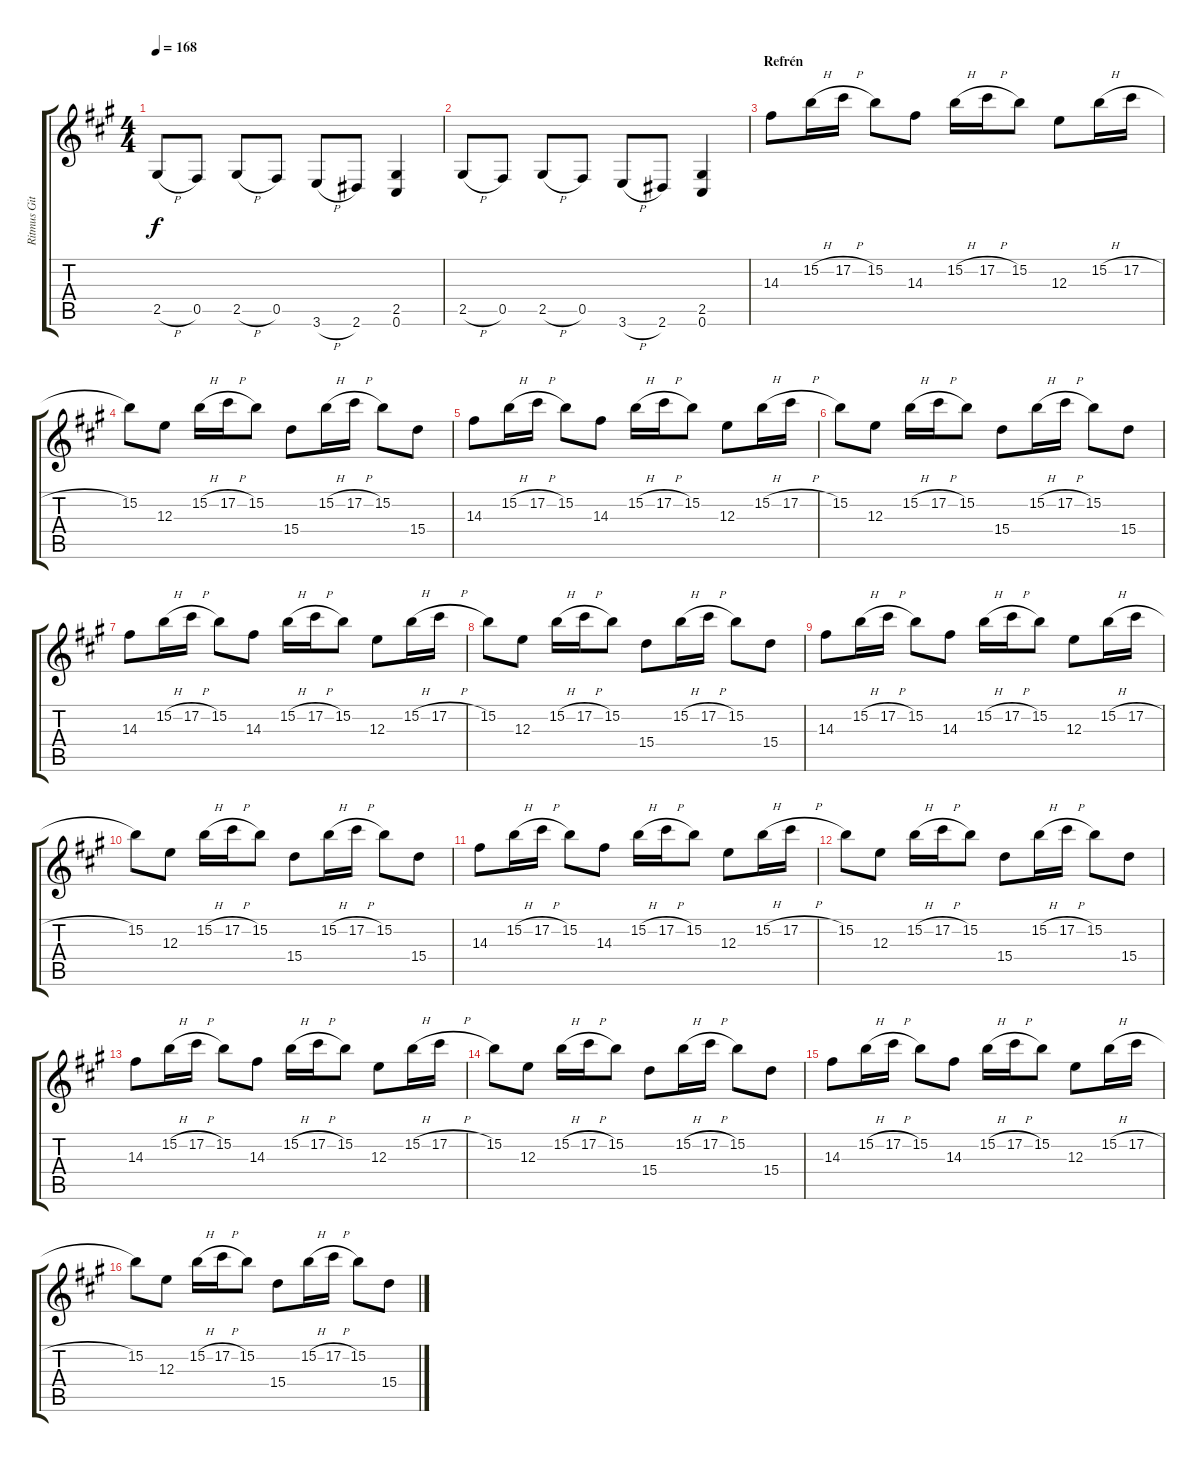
\track ("Ritmus Gitár 1" "Ritmus Git") {instrument distortionguitar}
\staff {score tabs}
\tuning (Db4 Ab3 E3 B2 Gb2 Db2) {hide}
\ts (4 4)
\tempo 168
\clef g2
\ks f#minor
2.5{h}.8{dy f} 0.5.8 2.5{h}.8 0.5.8 3.6{h}.8 2.6.8 (2.5 0.6).4 |
2.5{h}.8 0.5.8 2.5{h}.8 0.5.8 3.6{h}.8 2.6.8 (2.5 0.6).4 |
\section ("" "Refrén")
14.3.8 15.2{h}.16 17.2{h}.16 15.2.8 14.3.8 15.2{h}.16 17.2{h}.16 15.2.8 12.3.8 15.2{h}.16 17.2{h}.16 |
15.2.8 12.3.8 15.2{h}.16 17.2{h}.16 15.2.8 15.4.8 15.2{h}.16 17.2{h}.16 15.2.8 15.4.8 |
14.3.8 15.2{h}.16 17.2{h}.16 15.2.8 14.3.8 15.2{h}.16 17.2{h}.16 15.2.8 12.3.8 15.2{h}.16 17.2{h}.16 |
15.2.8 12.3.8 15.2{h}.16 17.2{h}.16 15.2.8 15.4.8 15.2{h}.16 17.2{h}.16 15.2.8 15.4.8 |
14.3.8 15.2{h}.16 17.2{h}.16 15.2.8 14.3.8 15.2{h}.16 17.2{h}.16 15.2.8 12.3.8 15.2{h}.16 17.2{h}.16 |
15.2.8 12.3.8 15.2{h}.16 17.2{h}.16 15.2.8 15.4.8 15.2{h}.16 17.2{h}.16 15.2.8 15.4.8 |
14.3.8 15.2{h}.16 17.2{h}.16 15.2.8 14.3.8 15.2{h}.16 17.2{h}.16 15.2.8 12.3.8 15.2{h}.16 17.2{h}.16 |
15.2.8 12.3.8 15.2{h}.16 17.2{h}.16 15.2.8 15.4.8 15.2{h}.16 17.2{h}.16 15.2.8 15.4.8 |
14.3.8 15.2{h}.16 17.2{h}.16 15.2.8 14.3.8 15.2{h}.16 17.2{h}.16 15.2.8 12.3.8 15.2{h}.16 17.2{h}.16 |
15.2.8 12.3.8 15.2{h}.16 17.2{h}.16 15.2.8 15.4.8 15.2{h}.16 17.2{h}.16 15.2.8 15.4.8 |
14.3.8 15.2{h}.16 17.2{h}.16 15.2.8 14.3.8 15.2{h}.16 17.2{h}.16 15.2.8 12.3.8 15.2{h}.16 17.2{h}.16 |
15.2.8 12.3.8 15.2{h}.16 17.2{h}.16 15.2.8 15.4.8 15.2{h}.16 17.2{h}.16 15.2.8 15.4.8 |
14.3.8 15.2{h}.16 17.2{h}.16 15.2.8 14.3.8 15.2{h}.16 17.2{h}.16 15.2.8 12.3.8 15.2{h}.16 17.2{h}.16 |
15.2.8 12.3.8 15.2{h}.16 17.2{h}.16 15.2.8 15.4.8 15.2{h}.16 17.2{h}.16 15.2.8 15.4.8
